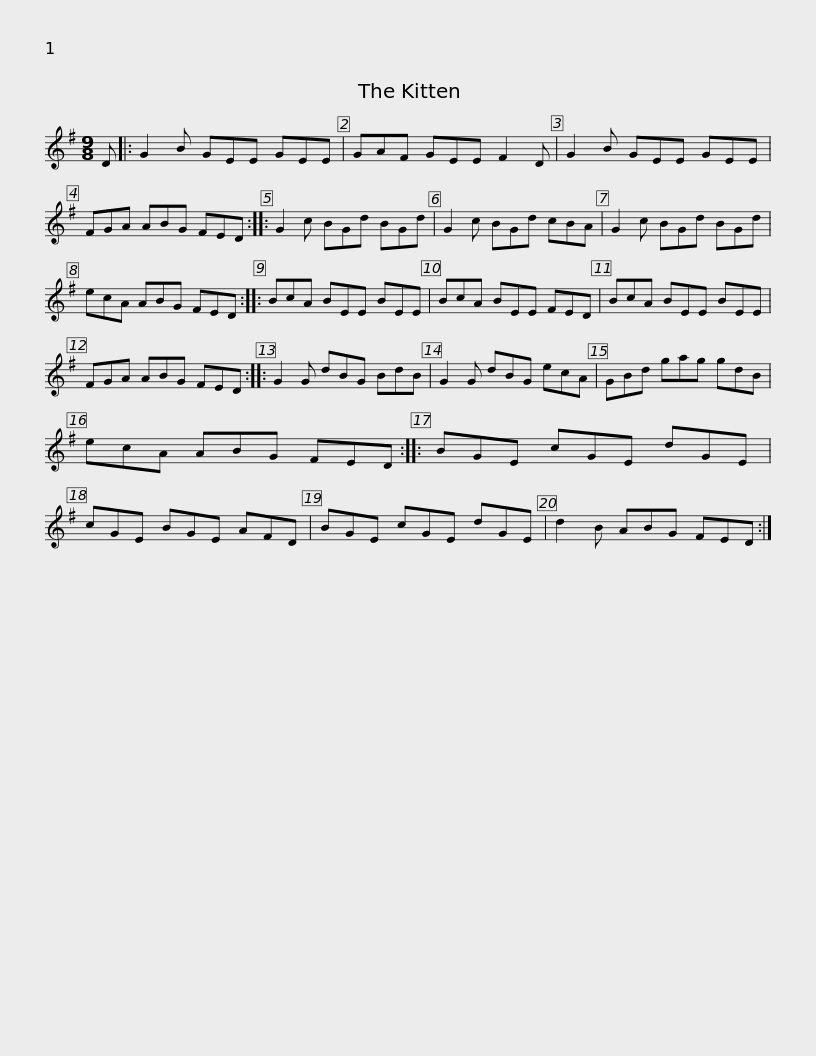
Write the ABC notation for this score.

X:1
L:1/8
M:9/8
I:linebreak $
K:Emin
V:1 treble
V:1
 D |: G2 B GEE GEE | GAF GEE F2 D | G2 B GEE GEE | FGA ABG FED ::$ %5
 G2 c BGd BGd | G2 c BGd cBA | G2 c BGd BGd | ecA ABG FED :: BcA BEE BEE |$ %10
 BcA BEE FED | BcA BEE BEE | FGA ABG FED :: G2 G dBG BdB | G2 G dBG ecA |$ %15
 GBd gag gdB | ecA ABG FED :: BGE cGE dGE | cGE BGE AFD | BGE cGE dGE |$ %20
 d2 B ABG FED :| %21
